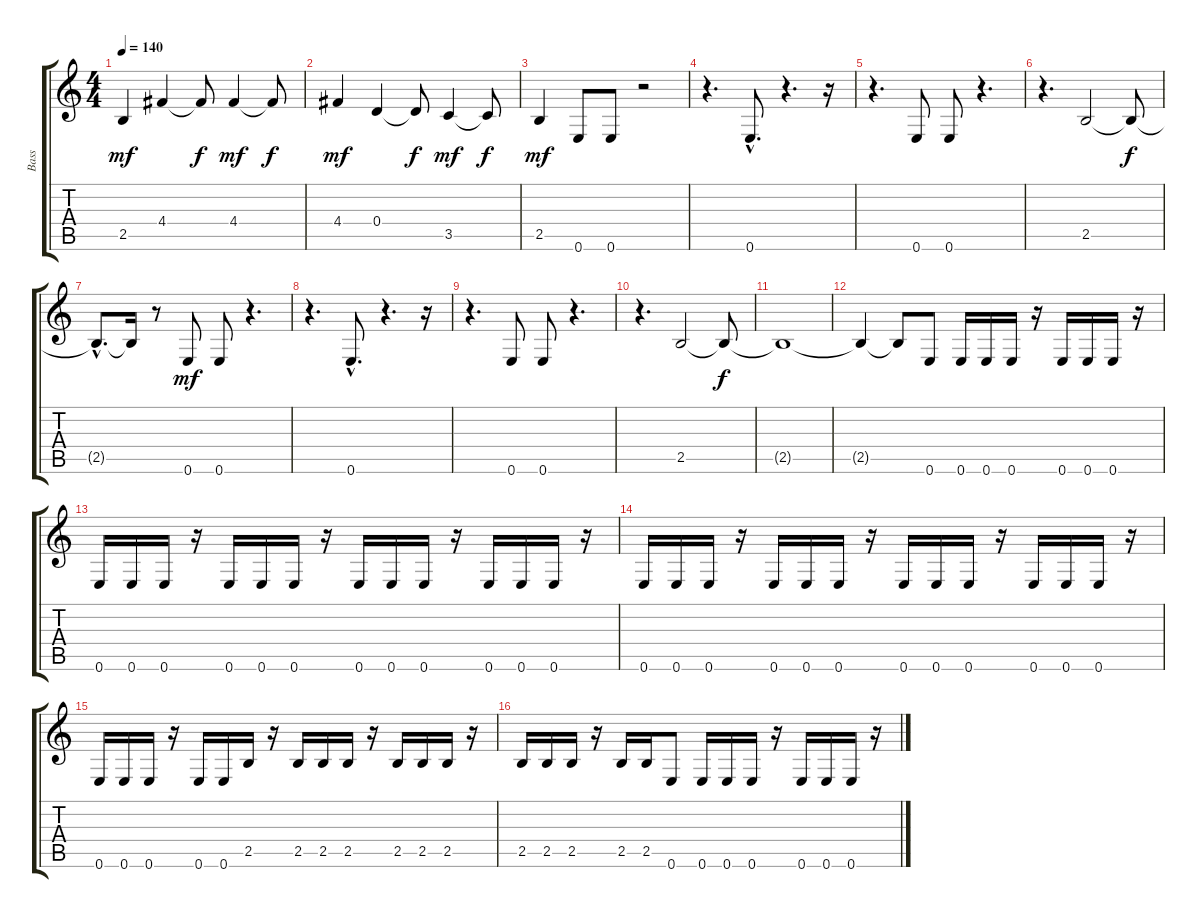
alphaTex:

\track ("Bass" "Bass") {instrument electricbassfinger}
\staff {score tabs}
\tuning (E4 B3 G3 D3 A2 E2) {hide}
\ts (4 4)
\tempo 140
\clef g2
\ks c
2.5.4{dy mf} 4.4.4 4.4{t}.8{dy f} 4.4.4{dy mf} 4.4{t}.8{dy f} |
4.4.4{dy mf} 0.4.4 0.4{t}.8{dy f} 3.5.4{dy mf} 3.5{t}.8{dy f} |
2.5.4{dy mf} 0.6.8 0.6.8 r.2 |
r.4{d} 0.6{hac}.8{d} r.4{d} r.16 |
r.4{d} 0.6.8 0.6.8 r.4{d} |
r.4{d} 2.5.2 2.5{t}.8{dy f} |
2.5{hac t}.8{d} 2.5{t}.16 r.8 0.6.8{dy mf} 0.6.8 r.4{d} |
r.4{d} 0.6{hac}.8{d} r.4{d} r.16 |
r.4{d} 0.6.8 0.6.8 r.4{d} |
r.4{d} 2.5.2 2.5{t}.8{dy f} |
2.5{t}.1 |
2.5{t}.4 2.5{t}.8 0.6.8{balance 8} 0.6.16 0.6.16 0.6.16 r.16 0.6.16 0.6.16 0.6.16 r.16 |
0.6.16 0.6.16 0.6.16 r.16 0.6.16 0.6.16 0.6.16 r.16 0.6.16 0.6.16 0.6.16 r.16 0.6.16 0.6.16 0.6.16 r.16 |
0.6.16 0.6.16 0.6.16 r.16 0.6.16 0.6.16 0.6.16 r.16 0.6.16 0.6.16 0.6.16 r.16 0.6.16 0.6.16 0.6.16 r.16 |
0.6.16 0.6.16 0.6.16 r.16 0.6.16 0.6.16 2.5.16 r.16 2.5.16 2.5.16 2.5.16 r.16 2.5.16 2.5.16 2.5.16 r.16 |
2.5.16 2.5.16 2.5.16 r.16 2.5.16 2.5.16 0.6.8{balance 8} 0.6.16 0.6.16 0.6.16 r.16 0.6.16 0.6.16 0.6.16 r.16
